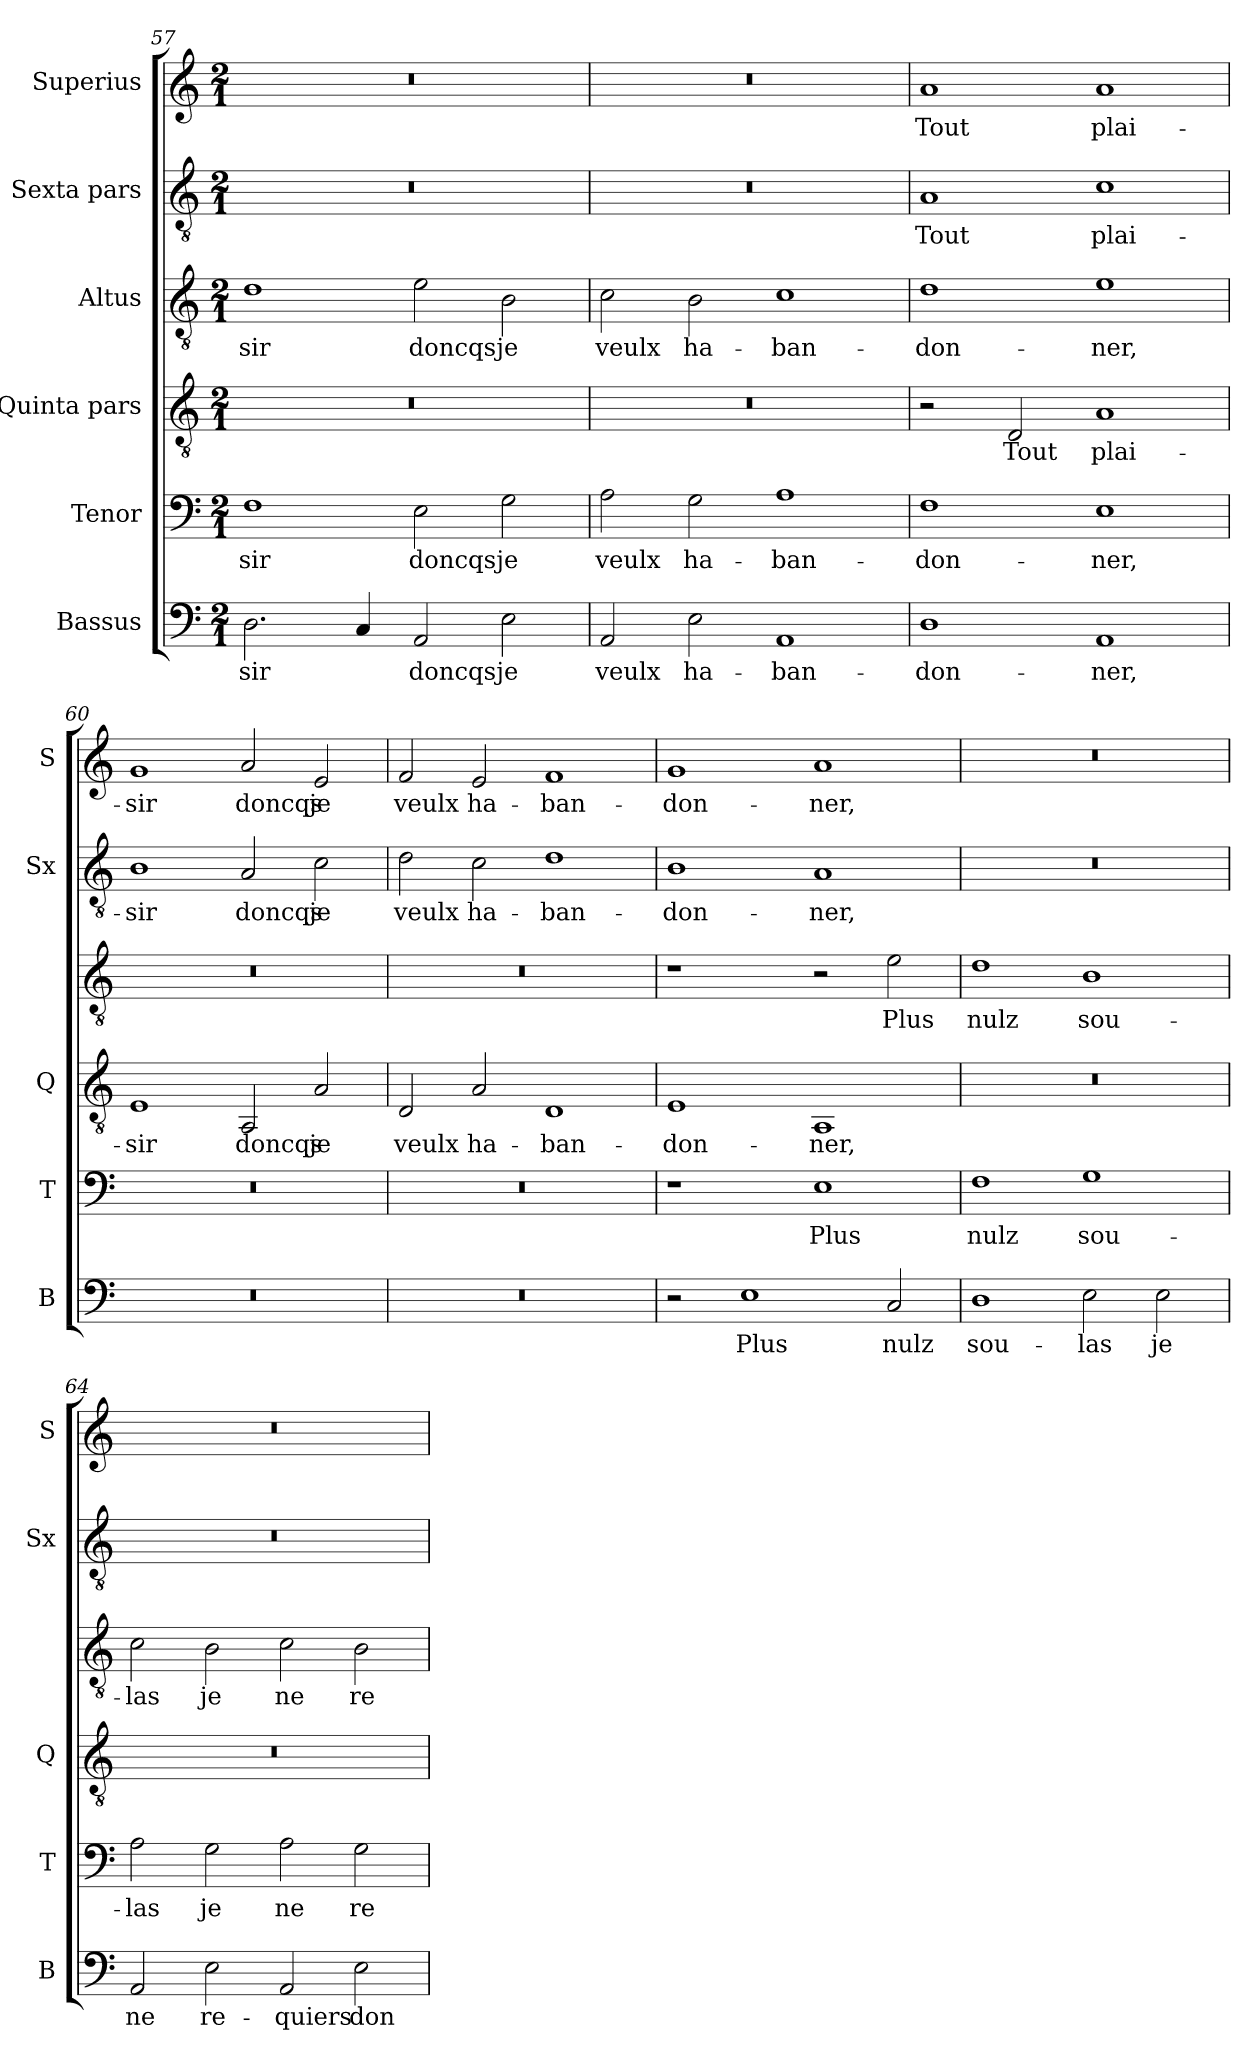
**kern	**text	**kern	**text	**kern	**text	**kern	**text	**kern	**text	**kern	**text
*part6	*part6	*part5	*part5	*part4	*part4	*part3	*part3	*part2	*part2	*part1	*part1
*staff6	*staff6	*staff5	*staff5	*staff4	*staff4	*staff3	*staff3	*staff2	*staff2	*staff1	*staff1
*I"Bassus	*	*I"Tenor	*	*I"Quinta pars	*	*I"Altus	*	*I"Sexta pars	*	*I"Superius	*
*I'B	*	*I'T	*	*I'Q	*	*	*	*I'Sx	*	*I'S	*
*clefF4	*	*clefF4	*	*clefGv2	*	*clefGv2	*	*clefGv2	*	*clefG2	*
*k[]	*	*k[]	*	*k[]	*	*k[]	*	*k[]	*	*k[]	*
*M2/1	*	*M2/1	*	*M2/1	*	*M2/1	*	*M2/1	*	*M2/1	*
=57	=57	=57	=57	=57	=57	=57	=57	=57	=57	=57	=57
2.D\	-sir	1F	-sir	0r	.	1d	-sir	0r	.	0r	.
4C/	.	.	.	.	.	.	.	.	.	.	.
2AA/	doncqs	2E\	doncqs	.	.	2e\	doncqs	.	.	.	.
2E\	je	2G\	je	.	.	2B\	je	.	.	.	.
=58	=58	=58	=58	=58	=58	=58	=58	=58	=58	=58	=58
2AA/	veulx	2A\	veulx	0r	.	2c\	veulx	0r	.	0r	.
2E\	ha-	2G\	ha-	.	.	2B\	ha-	.	.	.	.
1AA	-ban-	1A	-ban-	.	.	1c	-ban-	.	.	.	.
=59	=59	=59	=59	=59	=59	=59	=59	=59	=59	=59	=59
1D	-don-	1F	-don-	2r	.	1d	-don-	1A	Tout	1a	Tout
.	.	.	.	2D/	Tout	.	.	.	.	.	.
1AA	-ner,	1E	-ner,	1A	plai-	1e	-ner,	1c	plai-	1a	plai-
=60	=60	=60	=60	=60	=60	=60	=60	=60	=60	=60	=60
0r	.	0r	.	1E	-sir	0r	.	1B	-sir	1g	-sir
.	.	.	.	2AA/	doncqs	.	.	2A/	doncqs	2a/	doncqs
.	.	.	.	2A/	je	.	.	2c\	je	2e/	je
=61	=61	=61	=61	=61	=61	=61	=61	=61	=61	=61	=61
0r	.	0r	.	2D/	veulx	0r	.	2d\	veulx	2f/	veulx
.	.	.	.	2A/	ha-	.	.	2c\	ha-	2e/	ha-
.	.	.	.	1D	-ban-	.	.	1d	-ban-	1f	-ban-
=62	=62	=62	=62	=62	=62	=62	=62	=62	=62	=62	=62
2r	.	1r	.	1E	-don-	1r	.	1B	-don-	1g	-don-
1E	Plus	.	.	.	.	.	.	.	.	.	.
.	.	1E	Plus	1AA	-ner,	2r	.	1A	-ner,	1a	-ner,
2C/	nulz	.	.	.	.	2e\	Plus	.	.	.	.
=63	=63	=63	=63	=63	=63	=63	=63	=63	=63	=63	=63
1D	sou-	1F	nulz	0r	.	1d	nulz	0r	.	0r	.
2E\	-las	1G	sou-	.	.	1B	sou-	.	.	.	.
2E\	je	.	.	.	.	.	.	.	.	.	.
=64	=64	=64	=64	=64	=64	=64	=64	=64	=64	=64	=64
2AA/	ne	2A\	-las	0r	.	2c\	-las	0r	.	0r	.
2E\	re-	2G\	je	.	.	2B\	je	.	.	.	.
2AA/	-quiers	2A\	ne	.	.	2c\	ne	.	.	.	.
2E\	don-	2G\	re-	.	.	2B\	re-	.	.	.	.
=	=	=	=	=	=	=	=	=	=	=	=
*-	*-	*-	*-	*-	*-	*-	*-	*-	*-	*-	*-
